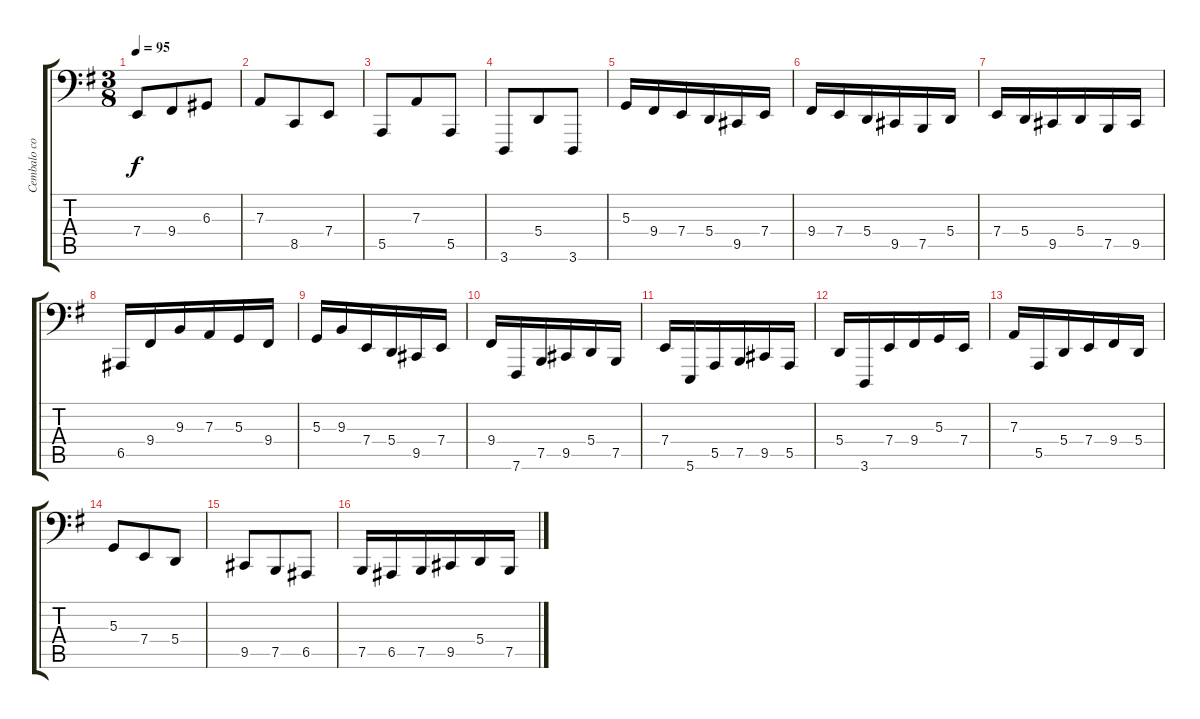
\track ("Cembalo concertato." "Cembalo co") {instrument harpsichord}
\staff {score tabs}
\tuning (C3 G2 D2 A1 E1 B0) {hide}
\ts (3 8)
\tempo 95
\clef f4
\ks g
7.4.8{dy f} 9.4.8 6.3.8 |
7.3.8 8.5.8 7.4.8 |
5.5.8 7.3.8 5.5.8 |
3.6.8 5.4.8 3.6.8 |
5.3.16 9.4.16{beam merge} 7.4.16 5.4.16{beam merge} 9.5.16 7.4.16 |
9.4.16 7.4.16{beam merge} 5.4.16 9.5.16{beam merge} 7.5.16 5.4.16 |
7.4.16{beam Up} 5.4.16{beam Up beam merge} 9.5.16{beam Up} 5.4.16{beam Up beam merge} 7.5.16{beam Up} 9.5.16{beam Up} |
6.5.16 9.4.16{beam merge} 9.3.16 7.3.16{beam merge} 5.3.16 9.4.16 |
5.3.16 9.3.16{beam merge} 7.4.16 5.4.16{beam merge} 9.5.16 7.4.16 |
9.4.16 7.6.16{beam merge} 7.5.16 9.5.16{beam merge} 5.4.16 7.5.16 |
7.4.16 5.6.16{beam merge} 5.5.16 7.5.16{beam merge} 9.5.16 5.5.16 |
5.4.16 3.6.16{beam merge} 7.4.16 9.4.16{beam merge} 5.3.16 7.4.16 |
7.3.16 5.5.16{beam merge} 5.4.16 7.4.16{beam merge} 9.4.16 5.4.16 |
5.3.8 7.4.8 5.4.8 |
9.5.8 7.5.8 6.5.8 |
7.5.16 6.5.16{beam merge} 7.5.16 9.5.16{beam merge} 5.4.16 7.5.16
